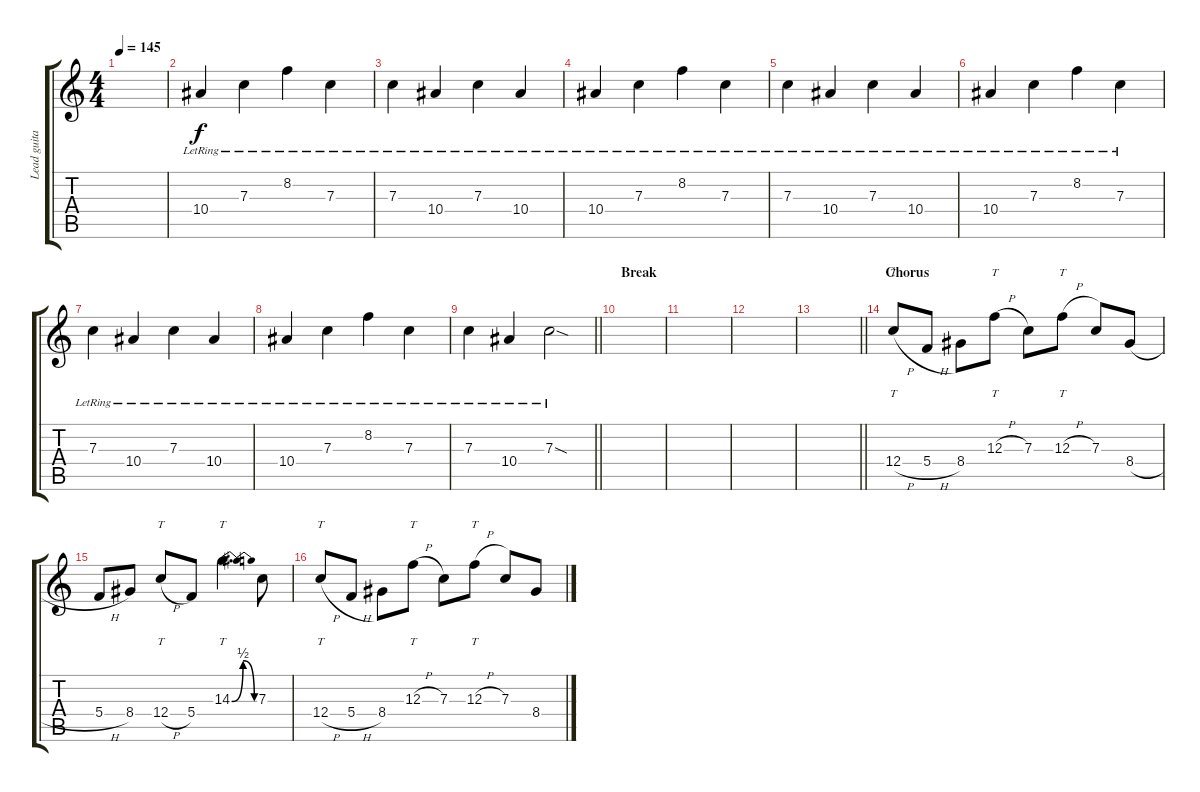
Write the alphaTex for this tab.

\track ("Lead guitar" "Lead guita") {instrument distortionguitar}
\staff {score tabs}
\tuning (D4 A3 F3 C3 G2 C2) {hide}
\ts (4 4)
\tempo 145
\clef g2
\ks c
|
10.4{lr}.4 7.3{lr}.4 8.2{lr}.4 7.3{lr}.4 |
7.3{lr}.4 10.4{lr}.4 7.3{lr}.4 10.4{lr}.4 |
10.4{lr}.4 7.3{lr}.4 8.2{lr}.4 7.3{lr}.4 |
7.3{lr}.4 10.4{lr}.4 7.3{lr}.4 10.4{lr}.4 |
10.4{lr}.4 7.3{lr}.4 8.2{lr}.4 7.3{lr}.4 |
7.3{lr}.4 10.4{lr}.4 7.3{lr}.4 10.4{lr}.4 |
10.4{lr}.4 7.3{lr}.4 8.2{lr}.4 7.3{lr}.4 |
\barLineRight lightlight
7.3{lr}.4 10.4{lr}.4 7.3{sod lr}.2 |
\section ("" "Break")
|
|
|
\barLineRight lightlight
|
\section ("" "Chorus")
12.4{h}.8{tt} 5.4{h}.8 8.4.8 12.3{h}.8{tt} 7.3.8 12.3{h}.8{tt} 7.3.8 8.4{h}.8 |
5.4{h}.8 8.4.8 12.4{h}.8{tt} 5.4.8 14.3{be (bendrelease 0 0 30 2 30 2 60 0)}.4{tt d} 7.3.8 |
12.4{h}.8{tt} 5.4{h}.8 8.4.8 12.3{h}.8{tt} 7.3.8 12.3{h}.8{tt} 7.3.8 8.4{h}.8
